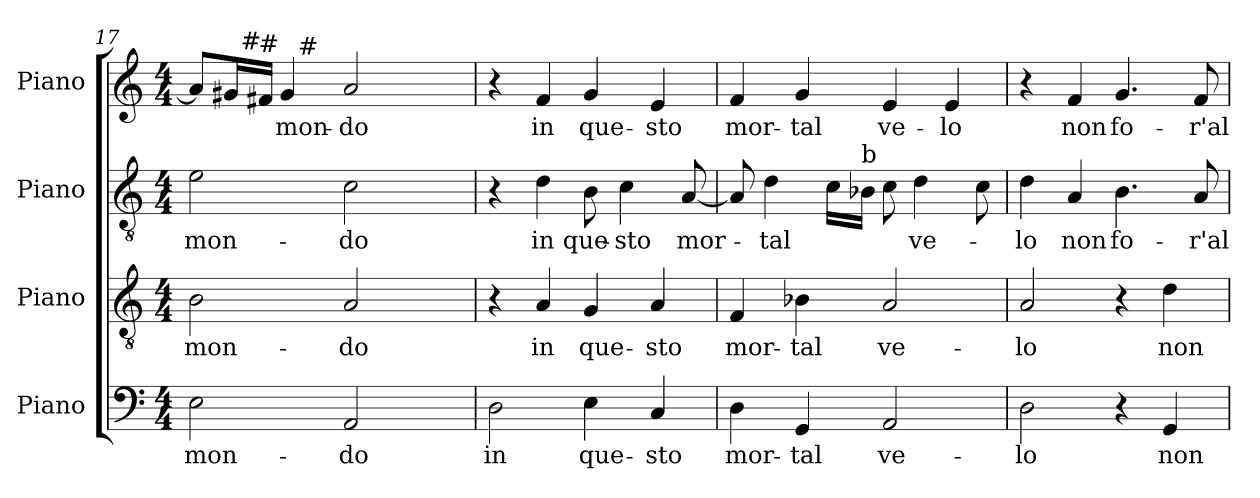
**kern	**text	**kern	**text	**kern	**text	**kern	**text
*part4	*part4	*part3	*part3	*part2	*part2	*part1	*part1
*staff4	*staff4	*staff3	*staff3	*staff2	*staff2	*staff1	*staff1
*I"Piano	*	*I"Piano	*	*I"Piano	*	*I"Piano	*
*I'Pno.	*	*I'Pno.	*	*I'Pno.	*	*I'Pno.	*
*clefF4	*	*clefGv2	*	*clefGv2	*	*clefG2	*
*	*	*ITrd7c12	*	*ITrd7c12	*	*	*
*k[]	*	*k[]	*	*k[]	*	*k[]	*
*C:	*	*C:	*	*C:	*	*C:	*
*M4/4	*	*M4/4	*	*M4/4	*	*M4/4	*
=17	=17	=17	=17	=17	=17	=17	=17
!	!LO:LY:b:color=#000000	!	!	!	!	!	!
!	!	!	!LO:LY:b:color=#000000	!	!	!	!
!	!	!	!	!	!LO:LY:b:color=#000000	!	!
*	*	*	*	*	*	*^	*
*	*	*	*	*	*	*	*^	*
2Ei\	mon-	2BBi\	mon-	2Ei\	mon-	8ai/L]	8ryy	4ryy	.
.	.	.	.	.	.	16g#i/L	32ryy	.	.
.	.	.	.	.	.	.	256ryy	.	.
!	!	!	!	!	!	!	!LO:TX:a:t=#	!	!
.	.	.	.	.	.	.	2ryy	.	.
!	!	!	!	!	!	!LO:TX:a:t=#	!	!	!
.	.	.	.	.	.	16f#i/JJ	.	.	.
!	!	!	!	!	!	!	!	!	!LO:LY:b:color=#000000
.	.	.	.	.	.	4g#i/	.	32ryy	mon-
.	.	.	.	.	.	.	.	256ryy	.
!	!	!	!	!	!	!	!	!LO:TX:a:t=#	!
.	.	.	.	.	.	.	.	2ryy	.
!	!LO:LY:b:color=#000000	!	!	!	!	!	!	!	!
!	!	!	!LO:LY:b:color=#000000	!	!	!	!	!	!
!	!	!	!	!	!LO:LY:b:color=#000000	!	!	!	!
!	!	!	!	!	!	!	!	!	!LO:LY:b:color=#000000
2AAi/	-do	2AAi/	-do	2Ci\	-do	2ai/	.	.	-do
.	.	.	.	.	.	.	4ryy	.	.
.	.	.	.	.	.	.	.	8ryy	.
.	.	.	.	.	.	.	16ryy	16ryy	.
.	.	.	.	.	.	.	64..ryy	64..ryy	.
*	*	*	*	*	*	*v	*v	*v	*
=18	=18	=18	=18	=18	=18	=18	=18
*	*	*	*	*	*	*^	*
*	*	*	*	*	*	*	*^	*
!	!LO:LY:b:color=#000000	!	!	!	!	!	!	!	!
*	*	*	*	*	*	*v	*v	*v	*
2Di\	in	4r	.	4r	.	4r	.
!	!	!	!LO:LY:b:color=#000000	!	!	!	!
!	!	!	!	!	!LO:LY:b:color=#000000	!	!
!	!	!	!	!	!	!	!LO:LY:b:color=#000000
.	.	4AAi/	in	4Di\	in	4fi/	in
!	!LO:LY:b:color=#000000	!	!	!	!	!	!
!	!	!	!LO:LY:b:color=#000000	!	!	!	!
!	!	!	!	!	!LO:LY:b:color=#000000	!	!
!	!	!	!	!	!	!	!LO:LY:b:color=#000000
4Ei\	que-	4GGi/	que-	8BBi\	que-	4gi/	que-
!	!	!	!	!	!LO:LY:b:color=#000000	!	!
.	.	.	.	4Ci\	-sto	.	.
!	!LO:LY:b:color=#000000	!	!	!	!	!	!
!	!	!	!LO:LY:b:color=#000000	!	!	!	!
!	!	!	!	!	!	!	!LO:LY:b:color=#000000
4Ci/	-sto	4AAi/	-sto	.	.	4ei/	-sto
!	!	!	!	!	!LO:LY:b:color=#000000	!	!
.	.	.	.	[8AAi/	mor-	.	.
=19	=19	=19	=19	=19	=19	=19	=19
!	!LO:LY:b:color=#000000	!	!	!	!	!	!
!	!	!	!LO:LY:b:color=#000000	!	!	!	!
!	!	!	!	!	!	!	!LO:LY:b:color=#000000
4Di\	mor-	4FFi/	mor-	8AAi/]	.	4fi/	mor-
!	!	!	!	!	!LO:LY:b:color=#000000	!	!
.	.	.	.	4Di\	-tal	.	.
!	!LO:LY:b:color=#000000	!	!	!	!	!	!
!	!	!	!LO:LY:b:color=#000000	!	!	!	!
!	!	!	!	!	!	!	!LO:LY:b:color=#000000
4GGi/	-tal	4BB-Xi\	-tal	.	.	4gi/	-tal
.	.	.	.	16Ci\LL	.	.	.
!	!	!	!	!LO:TX:a:t=b	!	!	!
.	.	.	.	16BB-i\JJ	.	.	.
!	!LO:LY:b:color=#000000	!	!	!	!	!	!
!	!	!	!LO:LY:b:color=#000000	!	!	!	!
!	!	!	!	!	!	!	!LO:LY:b:color=#000000
2AAi/	ve-	2AAi/	ve-	8Ci\	.	4ei/	ve-
!	!	!	!	!	!LO:LY:b:color=#000000	!	!
.	.	.	.	4Di\	ve-	.	.
!	!	!	!	!	!	!	!LO:LY:b:color=#000000
.	.	.	.	.	.	4ei/	-lo
.	.	.	.	8Ci\	.	.	.
!!LO:PB:g=z
=20	=20	=20	=20	=20	=20	=20	=20
!	!LO:LY:b:color=#000000	!	!	!	!	!	!
!	!	!	!LO:LY:b:color=#000000	!	!	!	!
!	!	!	!	!	!LO:LY:b:color=#000000	!	!
2Di\	-lo	2AAi/	-lo	4Di\	-lo	4r	.
!	!	!	!	!	!LO:LY:b:color=#000000	!	!
!	!	!	!	!	!	!	!LO:LY:b:color=#000000
.	.	.	.	4AAi/	non	4fi/	non
!	!	!	!	!	!LO:LY:b:color=#000000	!	!
!	!	!	!	!	!	!	!LO:LY:b:color=#000000
4r	.	4r	.	4.BBi\	fo-	4.gi/	fo-
!	!LO:LY:b:color=#000000	!	!	!	!	!	!
!	!	!	!LO:LY:b:color=#000000	!	!	!	!
4GGi/	non	4Di\	non	.	.	.	.
!	!	!	!	!	!LO:LY:b:color=#000000	!	!
!	!	!	!	!	!	!	!LO:LY:b:color=#000000
.	.	.	.	8AAi/	-r'al	8fi/	-r'al
=	=	=	=	=	=	=	=
*-	*-	*-	*-	*-	*-	*-	*-
